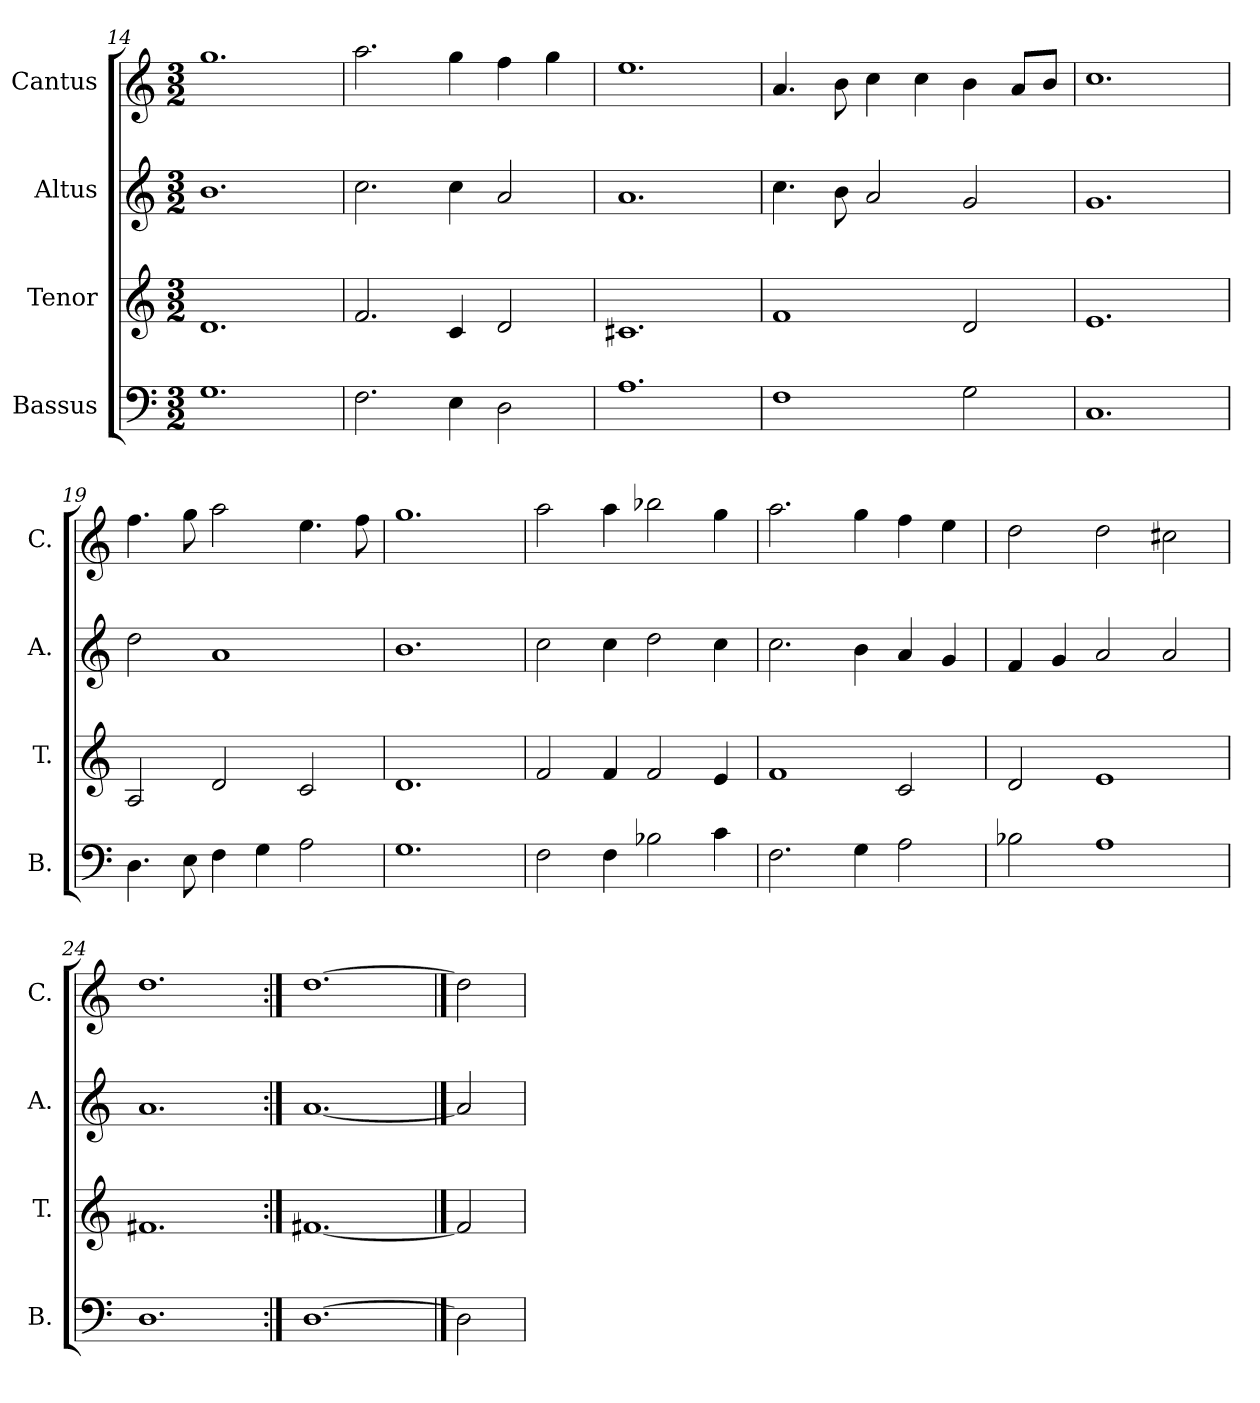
**kern	**kern	**kern	**kern
*part4	*part3	*part2	*part1
*staff4	*staff3	*staff2	*staff1
*I"Bassus	*I"Tenor	*I"Altus	*I"Cantus
*I'B.	*I'T.	*I'A.	*I'C.
*clefF4	*clefG2	*clefG2	*clefG2
*k[]	*k[]	*k[]	*k[]
*C:	*C:	*C:	*C:
*M3/2	*M3/2	*M3/2	*M3/2
=14	=14	=14	=14
1.G\	1.d/	1.b\	1.gg\
=15	=15	=15	=15
2.F\	2.f/	2.cc\	2.aa\
4E\	4c/	4cc\	4gg\
2D\	2d/	2a/	4ff\
.	.	.	4gg\
=16	=16	=16	=16
1.A\	1.c#X/	1.a/	1.ee\
!!LO:LB:g=z
=17	=17	=17	=17
1F\	1f/	4.cc\	4.a/
.	.	8b\	8b\
.	.	2a/	4cc\
.	.	.	4cc\
2G\	2d/	2g/	4b\
.	.	.	8a/L
.	.	.	8b/J
=18	=18	=18	=18
1.C/	1.e/	1.g/	1.cc\
=19	=19	=19	=19
4.D\	2A/	2dd\	4.ff\
8E\	.	.	8gg\
4F\	2d/	1a/	2aa\
4G\	.	.	.
2A\	2c/	.	4.ee\
.	.	.	8ff\
=20	=20	=20	=20
1.G\	1.d/	1.b\	1.gg\
=21	=21	=21	=21
2F\	2f/	2cc\	2aa\
4F\	4f/	4cc\	4aa\
2B-X\	2f/	2dd\	2bb-X\
4c\	4e/	4cc\	4gg\
=22	=22	=22	=22
2.F\	1f/	2.cc\	2.aa\
4G\	.	4b\	4gg\
2A\	2c/	4a/	4ff\
.	.	4g/	4ee\
=23	=23	=23	=23
2B-X\	2d/	4f/	2dd\
.	.	4g/	.
1A\	1e/	2a/	2dd\
.	.	2a/	2cc#X\
=24	=24	=24	=24
1.D\	1.f#X/	1.a/	1.dd\
=25:|!	=25:|!	=25:|!	=25:|!
[1.D\	[1.f#X/	[1.a/	[1.dd\
==26	==26	==26	==26
2D\]	2f#/]	2a/]	2dd\]
=	=	=	=
*-	*-	*-	*-
